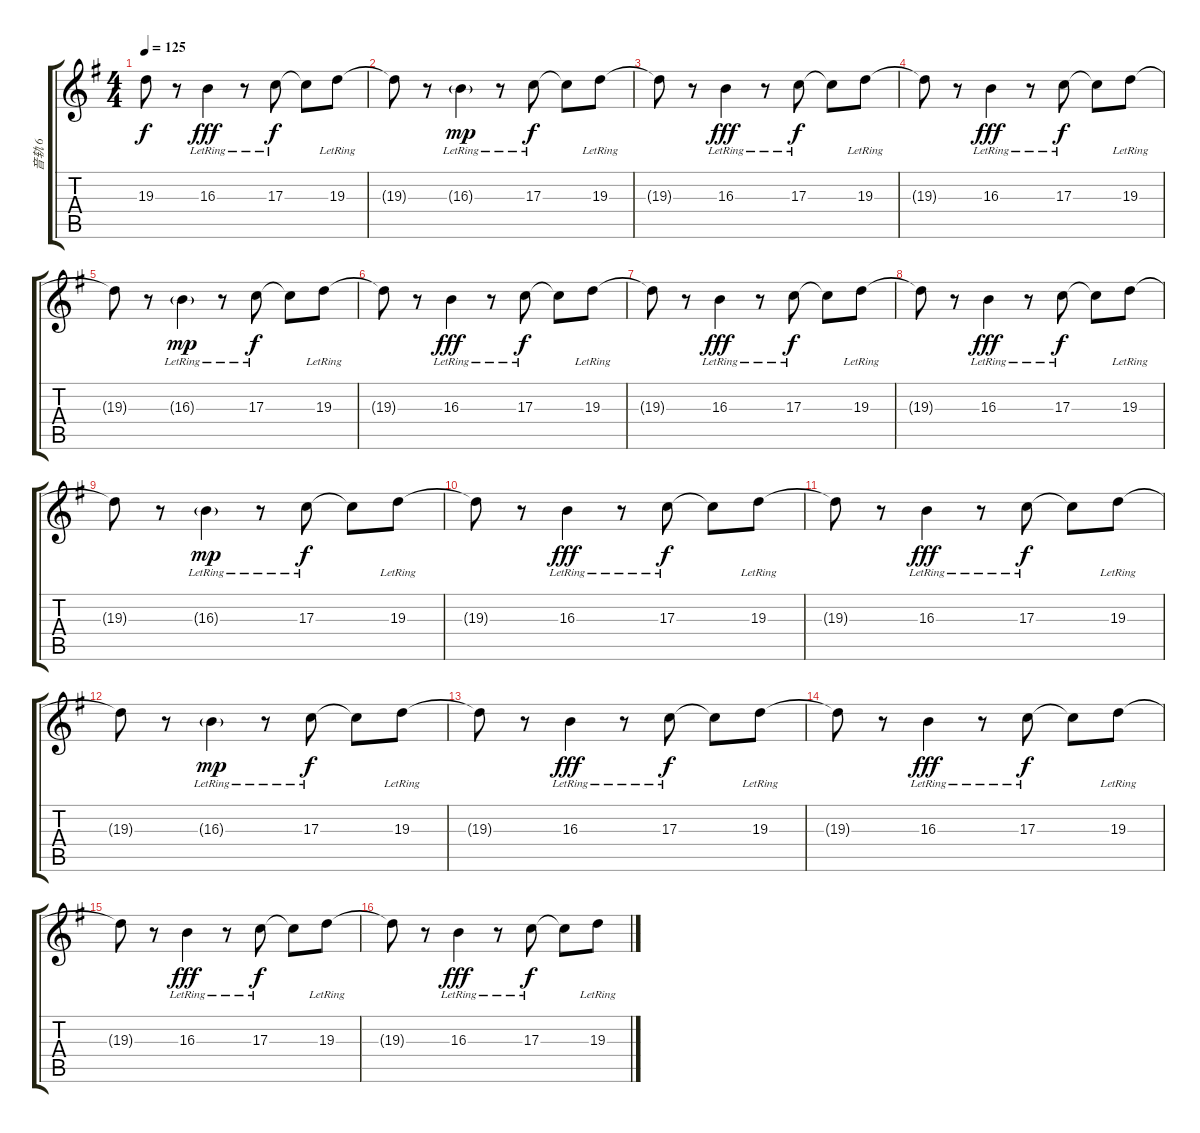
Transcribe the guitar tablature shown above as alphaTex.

\track ("音轨 6" "音轨 6") {instrument electricpiano1}
\staff {score tabs}
\tuning (E4 B3 G3 D3 A2 E2) {hide}
\ts (4 4)
\tempo 125
\clef g2
\ks g
19.3{t}.8{dy f} r.8 16.3{lr}.4{dy fff} r.8 17.3{lr}.8{dy f} 17.3{t}.8 19.3{lr}.8 |
19.3{t}.8 r.8 16.3{g lr}.4{dy mp} r.8 17.3{lr}.8{dy f} 17.3{t}.8 19.3{lr}.8 |
19.3{t}.8 r.8 16.3{lr}.4{dy fff} r.8 17.3{lr}.8{dy f} 17.3{t}.8 19.3{lr}.8 |
19.3{t}.8 r.8 16.3{lr}.4{dy fff} r.8 17.3{lr}.8{dy f} 17.3{t}.8 19.3{lr}.8 |
19.3{t}.8 r.8 16.3{g lr}.4{dy mp} r.8 17.3{lr}.8{dy f} 17.3{t}.8 19.3{lr}.8 |
19.3{t}.8 r.8 16.3{lr}.4{dy fff} r.8 17.3{lr}.8{dy f} 17.3{t}.8 19.3{lr}.8 |
19.3{t}.8 r.8 16.3{lr}.4{dy fff} r.8 17.3{lr}.8{dy f} 17.3{t}.8 19.3{lr}.8 |
19.3{t}.8 r.8 16.3{lr}.4{dy fff} r.8 17.3{lr}.8{dy f} 17.3{t}.8 19.3{lr}.8 |
19.3{t}.8 r.8 16.3{g lr}.4{dy mp} r.8 17.3{lr}.8{dy f} 17.3{t}.8 19.3{lr}.8 |
19.3{t}.8 r.8 16.3{lr}.4{dy fff} r.8 17.3{lr}.8{dy f} 17.3{t}.8 19.3{lr}.8 |
19.3{t}.8 r.8 16.3{lr}.4{dy fff} r.8 17.3{lr}.8{dy f} 17.3{t}.8 19.3{lr}.8 |
19.3{t}.8 r.8 16.3{g lr}.4{dy mp} r.8 17.3{lr}.8{dy f} 17.3{t}.8 19.3{lr}.8 |
19.3{t}.8 r.8 16.3{lr}.4{dy fff} r.8 17.3{lr}.8{dy f} 17.3{t}.8 19.3{lr}.8 |
19.3{t}.8 r.8 16.3{lr}.4{dy fff} r.8 17.3{lr}.8{dy f} 17.3{t}.8 19.3{lr}.8 |
19.3{t}.8 r.8 16.3{lr}.4{dy fff} r.8 17.3{lr}.8{dy f} 17.3{t}.8 19.3{lr}.8 |
19.3{t}.8 r.8 16.3{lr}.4{dy fff} r.8 17.3{lr}.8{dy f} 17.3{t}.8 19.3{lr}.8
